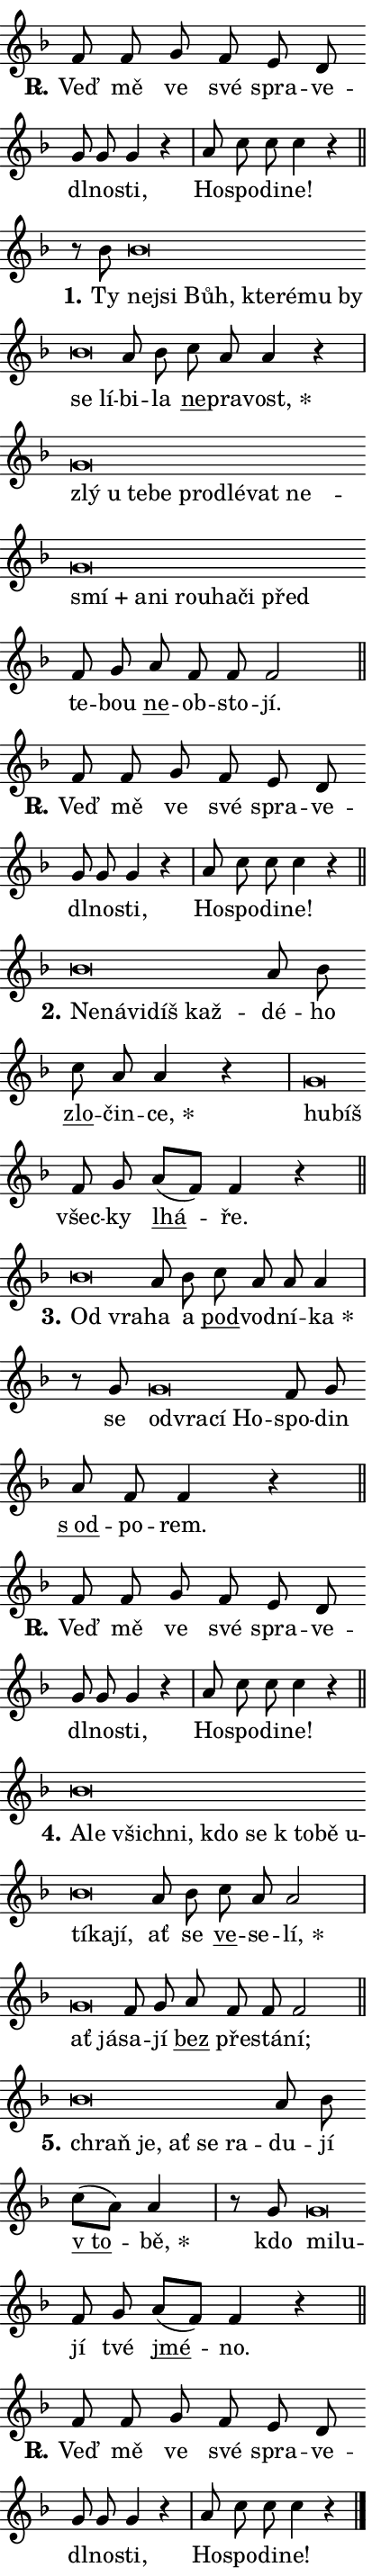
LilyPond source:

\version "2.24.0"
\header { tagline = "" }
\paper {
  indent = 0\cm
  top-margin = 0\cm
  right-margin = 0.13\cm % to fit lyric hyphens
  bottom-margin = 0\cm
  left-margin = 0\cm
  paper-width = 7\cm
  page-breaking = #ly:one-page-breaking
  system-system-spacing.basic-distance = #11
  score-system-spacing.basic-distance = #11
  ragged-last = ##f
}


%% Author: Thomas Morley
%% https://lists.gnu.org/archive/html/lilypond-user/2020-05/msg00002.html
#(define (line-position grob)
"Returns position of @var[grob} in current system:
   @code{'start}, if at first time-step
   @code{'end}, if at last time-step
   @code{'middle} otherwise
"
  (let* ((col (ly:item-get-column grob))
         (ln (ly:grob-object col 'left-neighbor))
         (rn (ly:grob-object col 'right-neighbor))
         (col-to-check-left (if (ly:grob? ln) ln col))
         (col-to-check-right (if (ly:grob? rn) rn col))
         (break-dir-left
           (and
             (ly:grob-property col-to-check-left 'non-musical #f)
             (ly:item-break-dir col-to-check-left)))
         (break-dir-right
           (and
             (ly:grob-property col-to-check-right 'non-musical #f)
             (ly:item-break-dir col-to-check-right))))
        (cond ((eqv? 1 break-dir-left) 'start)
              ((eqv? -1 break-dir-right) 'end)
              (else 'middle))))

#(define (tranparent-at-line-position vctor)
  (lambda (grob)
  "Relying on @code{line-position} select the relevant enry from @var{vctor}.
Used to determine transparency,"
    (case (line-position grob)
      ((end) (not (vector-ref vctor 0)))
      ((middle) (not (vector-ref vctor 1)))
      ((start) (not (vector-ref vctor 2))))))

noteHeadBreakVisibility =
#(define-music-function (break-visibility)(vector?)
"Makes @code{NoteHead}s transparent relying on @var{break-visibility}"
#{
  \override NoteHead.transparent =
    #(tranparent-at-line-position break-visibility)
#})

#(define delete-ledgers-for-transparent-note-heads
  (lambda (grob)
    "Reads whether a @code{NoteHead} is transparent.
If so this @code{NoteHead} is removed from @code{'note-heads} from
@var{grob}, which is supposed to be @code{LedgerLineSpanner}.
As a result ledgers are not printed for this @code{NoteHead}"
    (let* ((nhds-array (ly:grob-object grob 'note-heads))
           (nhds-list
             (if (ly:grob-array? nhds-array)
                 (ly:grob-array->list nhds-array)
                 '()))
           ;; Relies on the transparent-property being done before
           ;; Staff.LedgerLineSpanner.after-line-breaking is executed.
           ;; This is fragile ...
           (to-keep
             (remove
               (lambda (nhd)
                 (ly:grob-property nhd 'transparent #f))
               nhds-list)))
      ;; TODO find a better method to iterate over grob-arrays, similiar
      ;; to filter/remove etc for lists
      ;; For now rebuilt from scratch
      (set! (ly:grob-object grob 'note-heads)  '())
      (for-each
        (lambda (nhd)
          (ly:pointer-group-interface::add-grob grob 'note-heads nhd))
        to-keep))))

squashNotes = {
  \override NoteHead.X-extent = #'(-0.2 . 0.2)
  \override NoteHead.Y-extent = #'(-0.75 . 0)
  \override NoteHead.stencil =
    #(lambda (grob)
       (let ((pos (ly:grob-property grob 'staff-position)))
         (begin
           (if (< pos -7) (display "ERROR: Lower brevis then expected\n") (display ""))
           (if (<= pos -6) ly:text-interface::print ly:note-head::print))))
}
unSquashNotes = {
  \revert NoteHead.X-extent
  \revert NoteHead.Y-extent
  \revert NoteHead.stencil
}

hideNotes = \noteHeadBreakVisibility #begin-of-line-visible
unHideNotes = \noteHeadBreakVisibility #all-visible

% work-around for resetting accidentals
% https://lilypond.org/doc/v2.23/Documentation/notation/displaying-rhythms#unmetered-music
cadenzaMeasure = {
  \cadenzaOff
  \partial 1024 s1024
  \cadenzaOn
}

#(define-markup-command (accent layout props text) (markup?)
  "Underline accented syllable"
  (interpret-markup layout props
    #{\markup \override #'(offset . 4.3) \underline { #text }#}))

responsum = \markup \concat {
  "R" \hspace #-1.05 \path #0.1 #'((moveto 0 0.07) (lineto 0.9 0.8)) \hspace #0.05 "."
}

spaceSize = #0.6828661417322834 % exact space size for TeX Gyre Schola

\layout {
  \context {
    \Staff
    \remove "Time_signature_engraver"
    \override LedgerLineSpanner.after-line-breaking = #delete-ledgers-for-transparent-note-heads
  }
  \context {
    \Lyrics {
      \override LyricSpace.minimum-distance = \spaceSize
      \override LyricText.font-name = #"TeX Gyre Schola"
      \override LyricText.font-size = 1
      \override StanzaNumber.font-name = #"TeX Gyre Schola Bold"
      \override StanzaNumber.font-size = 1
    }
  }
  \context {
    \Score 
    \override NoteHead.text =
      #(lambda (grob) 
        (let ((pos (ly:grob-property grob 'staff-position)))
          #{\markup {
            \combine
              \halign #-0.55 \raise #(if (= pos -6) 0 0.5) \override #'(thickness . 2) \draw-line #'(3.2 . 0)
              \musicglyph "noteheads.sM1"
          }#}))
  }
}

% magnetic-lyrics.ily
%
%   written by
%     Jean Abou Samra <jean@abou-samra.fr>
%     Werner Lemberg <wl@gnu.org>
%
%   adapted by
%     Jiri Hon <jiri.hon@gmail.com>
%
% Version 2022-Apr-15

% https://www.mail-archive.com/lilypond-user@gnu.org/msg149350.html

#(define (Left_hyphen_pointer_engraver context)
   "Collect syllable-hyphen-syllable occurrences in lyrics and store
them in properties.  This engraver only looks to the left.  For
example, if the lyrics input is @code{foo -- bar}, it does the
following.

@itemize @bullet
@item
Set the @code{text} property of the @code{LyricHyphen} grob between
@q{foo} and @q{bar} to @code{foo}.

@item
Set the @code{left-hyphen} property of the @code{LyricText} grob with
text @q{foo} to the @code{LyricHyphen} grob between @q{foo} and
@q{bar}.
@end itemize

Use this auxiliary engraver in combination with the
@code{lyric-@/text::@/apply-@/magnetic-@/offset!} hook."
   (let ((hyphen #f)
         (text #f))
     (make-engraver
      (acknowledgers
       ((lyric-syllable-interface engraver grob source-engraver)
        (set! text grob)))
      (end-acknowledgers
       ((lyric-hyphen-interface engraver grob source-engraver)
        ;(when (not (grob::has-interface grob 'lyric-space-interface))
          (set! hyphen grob)));)
      ((stop-translation-timestep engraver)
       (when (and text hyphen)
         (ly:grob-set-object! text 'left-hyphen hyphen))
       (set! text #f)
       (set! hyphen #f)))))

#(define (lyric-text::apply-magnetic-offset! grob)
   "If the space between two syllables is less than the value in
property @code{LyricText@/.details@/.squash-threshold}, move the right
syllable to the left so that it gets concatenated with the left
syllable.

Use this function as a hook for
@code{LyricText@/.after-@/line-@/breaking} if the
@code{Left_@/hyphen_@/pointer_@/engraver} is active."
   (let ((hyphen (ly:grob-object grob 'left-hyphen #f)))
     (when hyphen
       (let ((left-text (ly:spanner-bound hyphen LEFT)))
         (when (grob::has-interface left-text 'lyric-syllable-interface)
           (let* ((common (ly:grob-common-refpoint grob left-text X))
                  (this-x-ext (ly:grob-extent grob common X))
                  (left-x-ext
                   (begin
                     ;; Trigger magnetism for left-text.
                     (ly:grob-property left-text 'after-line-breaking)
                     (ly:grob-extent left-text common X)))
                  ;; `delta` is the gap width between two syllables.
                  (delta (- (interval-start this-x-ext)
                            (interval-end left-x-ext)))
                  (details (ly:grob-property grob 'details))
                  (threshold (assoc-get 'squash-threshold details 0.2)))
             (when (< delta threshold)
               (let* (;; We have to manipulate the input text so that
                      ;; ligatures crossing syllable boundaries are not
                      ;; disabled.  For languages based on the Latin
                      ;; script this is essentially a beautification.
                      ;; However, for non-Western scripts it can be a
                      ;; necessity.
                      (lt (ly:grob-property left-text 'text))
                      (rt (ly:grob-property grob 'text))
                      (is-space (grob::has-interface hyphen 'lyric-space-interface))
                      (space (if is-space " " ""))
                      (extra-delta (if is-space spaceSize 0))
                      ;; Append new syllable.
                      (ltrt-space (if (and (string? lt) (string? rt))
                                (string-append lt space rt)
                                (make-concat-markup (list lt space rt))))
                      ;; Right-align `ltrt` to the right side.
                      (ltrt-space-markup (grob-interpret-markup
                               grob
                               (make-translate-markup
                                (cons (interval-length this-x-ext) 0)
                                (make-right-align-markup ltrt-space)))))
                 (begin
                   ;; Don't print `left-text`.
                   (ly:grob-set-property! left-text 'stencil #f)
                   ;; Set text and stencil (which holds all collected
                   ;; syllables so far) and shift it to the left.
                   (ly:grob-set-property! grob 'text ltrt-space)
                   (ly:grob-set-property! grob 'stencil ltrt-space-markup)
                   (ly:grob-translate-axis! grob (- (- delta extra-delta)) X))))))))))


#(define (lyric-hyphen::displace-bounds-first grob)
   ;; Make very sure this callback isn't triggered too early.
   (let ((left (ly:spanner-bound grob LEFT))
         (right (ly:spanner-bound grob RIGHT)))
     (ly:grob-property left 'after-line-breaking)
     (ly:grob-property right 'after-line-breaking)
     (ly:lyric-hyphen::print grob)))

squashThreshold = #0.4

\layout {
  \context {
    \Lyrics
    \consists #Left_hyphen_pointer_engraver
    \override LyricText.after-line-breaking =
      #lyric-text::apply-magnetic-offset!
    \override LyricHyphen.stencil = #lyric-hyphen::displace-bounds-first
    \override LyricText.details.squash-threshold = \squashThreshold
    \override LyricHyphen.minimum-distance = 0
    \override LyricHyphen.minimum-length = \squashThreshold
  }
}

squashText = \override LyricText.details.squash-threshold = 9999
unSquashText = \override LyricText.details.squash-threshold = \squashThreshold

leftText = \override LyricText.self-alignment-X = #LEFT
unLeftText = \revert LyricText.self-alignment-X

starOffset = #(lambda (grob) 
                (let ((x_offset (ly:self-alignment-interface::aligned-on-x-parent grob)))
                  (if (= x_offset 0) 0 (+ x_offset 1.2))))

star = #(define-music-function (syllable)(string?)
"Append star separator at the end of a syllable"
#{
  \once \override LyricText.X-offset = #starOffset
  \lyricmode { \markup {
    #syllable
    \override #'((font-name . "TeX Gyre Schola Bold")) \hspace #0.2 \lower #0.65 \larger "*"
  } }
#})

starAccent = #(define-music-function (syllable)(string?)
"Append star separator at the end of a syllable and make accent"
#{
  \once \override LyricText.X-offset = #starOffset
  \lyricmode { \markup {
    \accent #syllable
    \override #'((font-name . "TeX Gyre Schola Bold")) \hspace #0.2 \lower #0.65 \larger "*"
  } }
#})

breath = #(define-music-function (syllable)(string?)
"Append breathing indicator at the end of a syllable"
#{
  \lyricmode { \markup { #syllable "+" } }
#})

optionalBreath = #(define-music-function (syllable)(string?)
"Append optional breathing indicator at the end of a syllable"
#{
  \lyricmode { \markup { #syllable "(+)" } }
#})


\score {
    <<
        \new Voice = "melody" { \cadenzaOn \key f \major \relative { f'8 f g f e d \bar "" g g g4 r \cadenzaMeasure \bar "|" a8 c c c4 r \cadenzaMeasure \bar "||" \break } }
        \new Lyrics \lyricsto "melody" { \lyricmode { \set stanza = \responsum
Veď mě ve své spra -- ve -- dl -- no -- sti, Ho -- spo -- di -- ne! } }
    >>
    \layout {}
}

\score {
    <<
        \new Voice = "melody" { \cadenzaOn \key f \major \relative { r8 bes'8 \squashNotes bes\breve*1/16 \hideNotes \breve*1/16 \bar "" \breve*1/16 \bar "" \breve*1/16 \bar "" \breve*1/16 \bar "" \breve*1/16 \bar "" \breve*1/16 \bar "" \breve*1/16 \breve*1/16 \bar "" \unHideNotes \unSquashNotes a8 bes \bar "" c a a4 r \cadenzaMeasure \bar "|" \squashNotes g\breve*1/16 \hideNotes \breve*1/16 \bar "" \breve*1/16 \bar "" \breve*1/16 \bar "" \breve*1/16 \bar "" \breve*1/16 \bar "" \breve*1/16 \bar "" \breve*1/16 \bar "" \breve*1/16 \bar "" \breve*1/16 \bar "" \breve*1/16 \bar "" \breve*1/16 \bar "" \breve*1/16 \bar "" \breve*1/16 \breve*1/16 \bar "" \unHideNotes \unSquashNotes f8 g \bar "" a f f f2 \cadenzaMeasure \bar "||" \break } }
        \new Lyrics \lyricsto "melody" { \lyricmode { \set stanza = "1."
Ty \leftText nej -- \squashText si Bůh, kte -- ré -- mu by se lí -- \unLeftText \unSquashText bi -- la \markup \accent ne -- pra -- \star vost, \leftText zlý \squashText u te -- be pro -- dlé -- vat ne -- \breath "smí" a -- ni rou -- ha -- či před \unLeftText \unSquashText te -- bou \markup \accent ne -- ob -- sto -- jí. } }
    >>
    \layout {}
}

\score {
    <<
        \new Voice = "melody" { \cadenzaOn \key f \major \relative { f'8 f g f e d \bar "" g g g4 r \cadenzaMeasure \bar "|" a8 c c c4 r \cadenzaMeasure \bar "||" \break } }
        \new Lyrics \lyricsto "melody" { \lyricmode { \set stanza = \responsum
Veď mě ve své spra -- ve -- dl -- no -- sti, Ho -- spo -- di -- ne! } }
    >>
    \layout {}
}

\score {
    <<
        \new Voice = "melody" { \cadenzaOn \key f \major \relative { \squashNotes bes'\breve*1/16 \hideNotes \breve*1/16 \bar "" \breve*1/16 \bar "" \breve*1/16 \breve*1/16 \bar "" \unHideNotes \unSquashNotes a8 bes \bar "" c a a4 r \cadenzaMeasure \bar "|" \squashNotes g\breve*1/16 \hideNotes \breve*1/16 \bar "" \unHideNotes \unSquashNotes f8 g \bar "" a[( f)] f4 r \cadenzaMeasure \bar "||" \break } }
        \new Lyrics \lyricsto "melody" { \lyricmode { \set stanza = "2."
\leftText Ne -- \squashText ná -- vi -- díš kaž -- \unLeftText \unSquashText dé -- ho \markup \accent zlo -- čin -- \star ce, \leftText hu -- \squashText bíš \unLeftText \unSquashText všec -- ky \markup \accent lhá -- ře. } }
    >>
    \layout {}
}

\score {
    <<
        \new Voice = "melody" { \cadenzaOn \key f \major \relative { \squashNotes bes'\breve*1/16 \hideNotes \breve*1/16 \bar "" \unHideNotes \unSquashNotes a8 bes \bar "" c a a a4 \cadenzaMeasure \bar "|" r8 g8 \squashNotes g\breve*1/16 \hideNotes \breve*1/16 \bar "" \breve*1/16 \breve*1/16 \bar "" \unHideNotes \unSquashNotes f8 g \bar "" a f f4 r \cadenzaMeasure \bar "||" \break } }
        \new Lyrics \lyricsto "melody" { \lyricmode { \set stanza = "3."
\leftText Od \squashText vra -- \unLeftText \unSquashText ha a \markup \accent pod -- vod -- ní -- \star ka se \leftText od -- \squashText vra -- cí Ho -- \unLeftText \unSquashText spo -- din \markup \accent "s od" -- po -- rem. } }
    >>
    \layout {}
}

\score {
    <<
        \new Voice = "melody" { \cadenzaOn \key f \major \relative { f'8 f g f e d \bar "" g g g4 r \cadenzaMeasure \bar "|" a8 c c c4 r \cadenzaMeasure \bar "||" \break } }
        \new Lyrics \lyricsto "melody" { \lyricmode { \set stanza = \responsum
Veď mě ve své spra -- ve -- dl -- no -- sti, Ho -- spo -- di -- ne! } }
    >>
    \layout {}
}

\score {
    <<
        \new Voice = "melody" { \cadenzaOn \key f \major \relative { \squashNotes bes'\breve*1/16 \hideNotes \breve*1/16 \bar "" \breve*1/16 \bar "" \breve*1/16 \bar "" \breve*1/16 \bar "" \breve*1/16 \bar "" \breve*1/16 \bar "" \breve*1/16 \bar "" \breve*1/16 \bar "" \breve*1/16 \bar "" \breve*1/16 \breve*1/16 \bar "" \unHideNotes \unSquashNotes a8 bes \bar "" c a a2 \cadenzaMeasure \bar "|" \squashNotes g\breve*1/16 \hideNotes \breve*1/16 \bar "" \unHideNotes \unSquashNotes f8 g \bar "" a f f f2 \cadenzaMeasure \bar "||" \break } }
        \new Lyrics \lyricsto "melody" { \lyricmode { \set stanza = "4."
\leftText A -- \squashText le všich -- ni, kdo se "k to" -- bě u -- tí -- ka -- jí, \unLeftText \unSquashText ať se \markup \accent ve -- se -- \star lí, \leftText ať \squashText já -- \unLeftText \unSquashText sa -- jí \markup \accent bez pře -- stá -- ní; } }
    >>
    \layout {}
}

\score {
    <<
        \new Voice = "melody" { \cadenzaOn \key f \major \relative { \squashNotes bes'\breve*1/16 \hideNotes \breve*1/16 \bar "" \breve*1/16 \bar "" \breve*1/16 \breve*1/16 \bar "" \unHideNotes \unSquashNotes a8 bes \bar "" c[( a)] a4 \cadenzaMeasure \bar "|" r8 g8 \squashNotes g\breve*1/16 \hideNotes \breve*1/16 \bar "" \unHideNotes \unSquashNotes f8 g \bar "" a[( f)] f4 r \cadenzaMeasure \bar "||" \break } }
        \new Lyrics \lyricsto "melody" { \lyricmode { \set stanza = "5."
\leftText chraň \squashText je, ať se ra -- \unLeftText \unSquashText du -- jí \markup \accent "v to" -- \star bě, kdo \leftText mi -- \squashText lu -- \unLeftText \unSquashText jí tvé \markup \accent jmé -- no. } }
    >>
    \layout {}
}

\score {
    <<
        \new Voice = "melody" { \cadenzaOn \key f \major \relative { f'8 f g f e d \bar "" g g g4 r \cadenzaMeasure \bar "|" a8 c c c4 r \cadenzaMeasure \bar "||" \break } \bar "|." }
        \new Lyrics \lyricsto "melody" { \lyricmode { \set stanza = \responsum
Veď mě ve své spra -- ve -- dl -- no -- sti, Ho -- spo -- di -- ne! } }
    >>
    \layout {}
}
